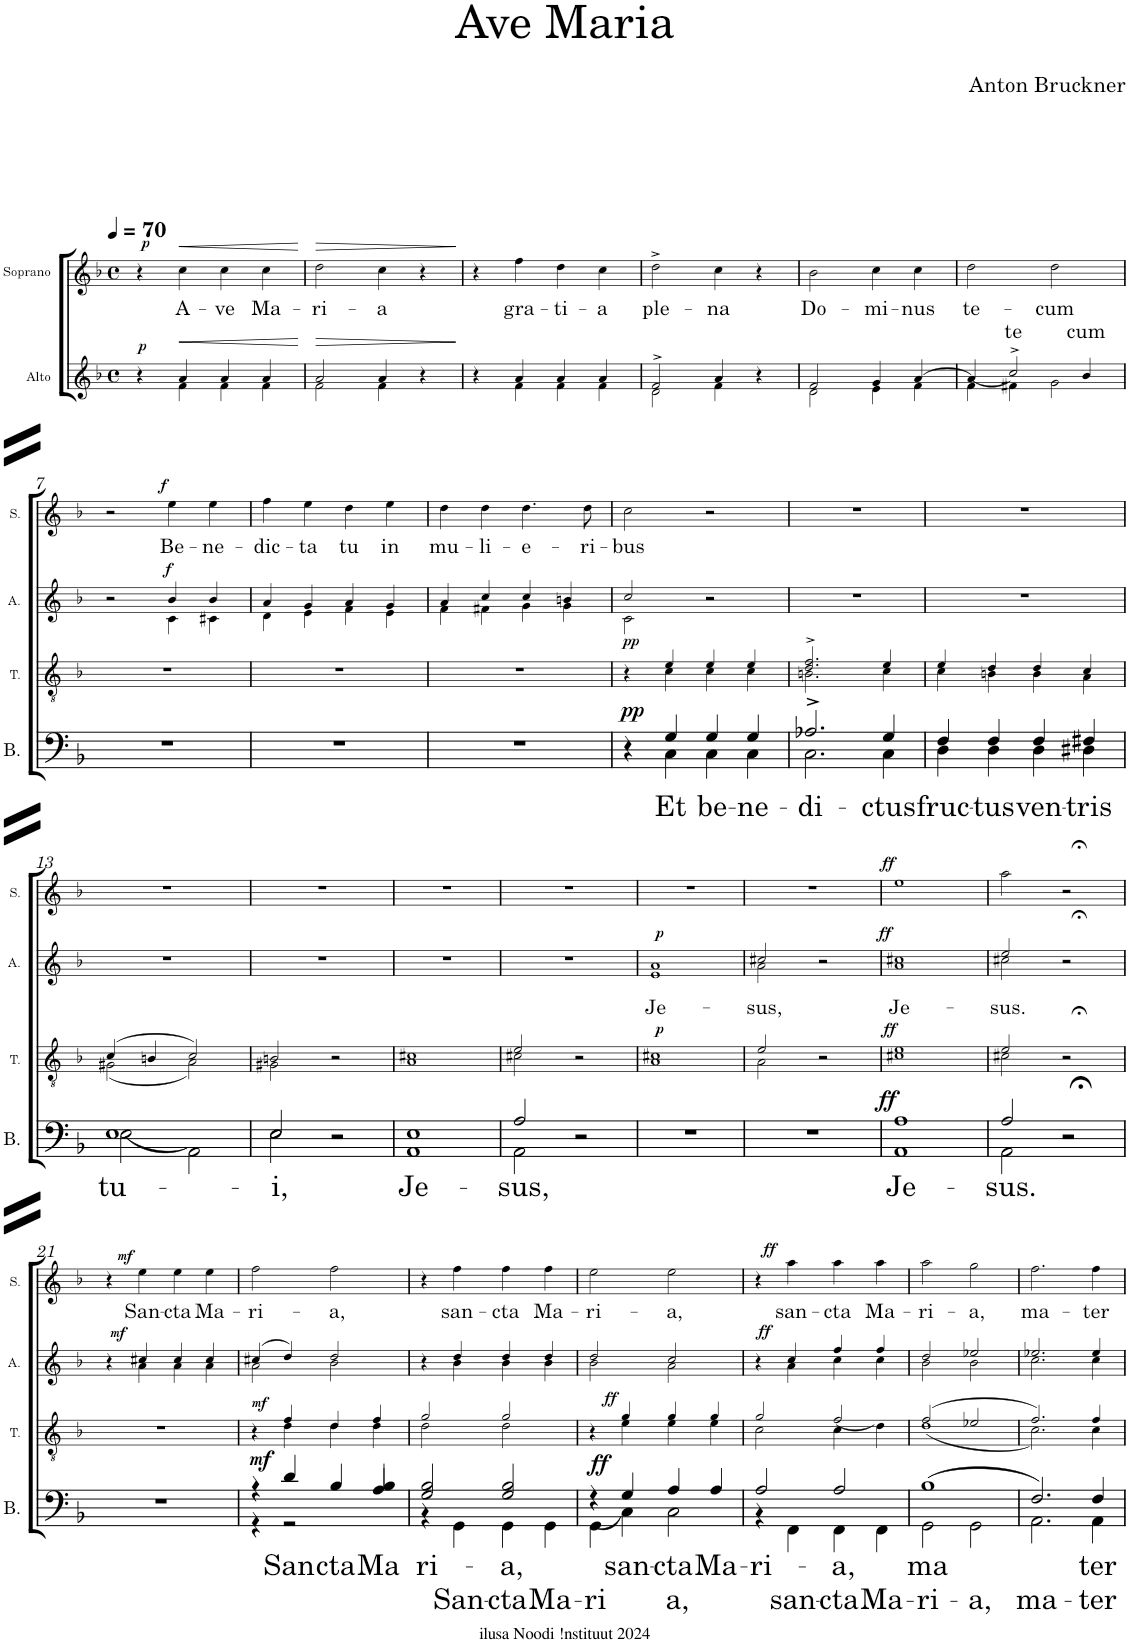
**kern	**text	**text	**dynam	**kern	**text	**text	**dynam	**kern	**text	**text	**dynam	**kern	**text	**dynam
*part4	*part4	*part4	*part4	*part3	*part3	*part3	*part3	*part2	*part2	*part2	*part2	*part1	*part1	*part1
*staff4	*staff4	*staff4	*staff4	*staff3	*staff3	*staff3	*staff3	*staff2	*staff2	*staff2	*staff2	*staff1	*staff1	*staff1
*I"Basse	*	*	*	*I"Tenor	*	*	*	*I"Alto	*	*	*	*I"Soprano	*	*
*I'B.	*	*	*	*I'T.	*	*	*	*I'A.	*	*	*	*I'S.	*	*
*stria5	*	*	*	*stria5	*	*	*	*stria5	*	*	*	*stria5	*	*
*clefF4	*	*	*	*clefGv2	*	*	*	*clefG2	*	*	*	*clefG2	*	*
*k[b-]	*	*	*	*k[b-]	*	*	*	*k[b-]	*	*	*	*k[b-]	*	*
*M4/4	*	*	*	*M4/4	*	*	*	*M4/4	*	*	*	*M4/4	*	*
*met(c)	*	*	*	*met(c)	*	*	*	*met(c)	*	*	*	*met(c)	*	*
*MM70	*	*	*	*MM70	*	*	*	*MM70	*	*	*	*MM70	*	*
=1	=1	=1	=1	=1	=1	=1	=1	=1	=1	=1	=1	=1	=1	=1
*	*	*	*	*	*	*	*	*^	*	*	*	*	*	*
!	!	!	!	!	!	!	!	!	!	!	!	!LO:DY:a	!	!	!LO:DY:a
1r	.	.	.	1r	.	.	.	4r	4ryy	.	.	p	4r	.	p
!	!	!	!	!	!	!	!	!	!	!LO:LY:b	!	!LO:HP:b	!	!LO:LY:b	!LO:HP:b
.	.	.	.	.	.	.	.	4a/	4f\	A-	.	<	4cc\	A-	<
!	!	!	!	!	!	!	!	!	!	!LO:LY:b	!	!	!	!LO:LY:b	!
.	.	.	.	.	.	.	.	4a/	4f\	-ve	.	.	4cc\	-ve	.
!	!	!	!	!	!	!	!	!	!	!LO:LY:b	!	!	!	!LO:LY:b	!
.	.	.	.	.	.	.	.	4a/	4f\	Ma-	.	.	4cc\	Ma-	.
*	*	*	*	*	*	*	*	*v	*v	*	*	*	*	*	*
.	.	.	.	.	.	.	.	.	.	.	[	.	.	[
=2	=2	=2	=2	=2	=2	=2	=2	=2	=2	=2	=2	=2	=2	=2
!	!	!	!	!	!	!	!	!	!LO:LY:b	!	!LO:HP:b	!	!LO:LY:b	!LO:HP:b
*	*	*	*	*	*	*	*	*^	*	*	*	*	*	*
1r	.	.	.	1r	.	.	.	2a/	2f\	-ri-	.	>	2dd\	-ri-	>
!	!	!	!	!	!	!	!	!	!	!LO:LY:b	!	!	!	!LO:LY:b	!
.	.	.	.	.	.	.	.	4a/	4f\	-a	.	.	4cc\	-a	.
.	.	.	.	.	.	.	.	4r	4ryy	.	.	.	4r	.	.
*	*	*	*	*	*	*	*	*v	*v	*	*	*	*	*	*
.	.	.	.	.	.	.	.	.	.	.	]	.	.	]
=3	=3	=3	=3	=3	=3	=3	=3	=3	=3	=3	=3	=3	=3	=3
*	*	*	*	*	*	*	*	*^	*	*	*	*	*	*
1r	.	.	.	1r	.	.	.	4r	4ryy	.	.	.	4r	.	.
!	!	!	!	!	!	!	!	!	!	!LO:LY:b	!	!	!	!LO:LY:b	!
.	.	.	.	.	.	.	.	4a/	4f\	gra-	.	.	4ff\	gra-	.
!	!	!	!	!	!	!	!	!	!	!LO:LY:b	!	!	!	!LO:LY:b	!
.	.	.	.	.	.	.	.	4a/	4f\	-ti-	.	.	4dd\	-ti-	.
!	!	!	!	!	!	!	!	!	!	!LO:LY:b	!	!	!	!LO:LY:b	!
.	.	.	.	.	.	.	.	4a/	4f\	-a	.	.	4cc\	-a	.
=4	=4	=4	=4	=4	=4	=4	=4	=4	=4	=4	=4	=4	=4	=4	=4
!	!	!	!	!	!	!	!	!	!	!LO:LY:b	!	!	!	!LO:LY:b	!
1r	.	.	.	1r	.	.	.	2f^/	2d\	ple-	.	.	2dd^\	ple-	.
!	!	!	!	!	!	!	!	!	!	!LO:LY:b	!	!	!	!LO:LY:b	!
.	.	.	.	.	.	.	.	4a/	4f\	-na	.	.	4cc\	-na	.
.	.	.	.	.	.	.	.	4r	4ryy	.	.	.	4r	.	.
=5	=5	=5	=5	=5	=5	=5	=5	=5	=5	=5	=5	=5	=5	=5	=5
!	!	!	!	!	!	!	!	!	!	!LO:LY:b	!	!	!	!LO:LY:b	!
1r	.	.	.	1r	.	.	.	2f/	2d\	Do-	.	.	2b-\	Do-	.
!	!	!	!	!	!	!	!	!	!	!LO:LY:b	!	!	!	!LO:LY:b	!
.	.	.	.	.	.	.	.	4g/	4e\	-mi-	.	.	4cc\	-mi-	.
!	!	!	!	!	!	!	!	!	!	!LO:LY:b	!	!	!	!LO:LY:b	!
.	.	.	.	.	.	.	.	[4a/	4f\	-nus	.	.	4cc\	-nus	.
=6	=6	=6	=6	=6	=6	=6	=6	=6	=6	=6	=6	=6	=6	=6	=6
!	!	!	!	!	!	!	!	!	!	!LO:LY:b	!	!	!	!LO:LY:b	!
1r	.	.	.	1r	.	.	.	4a/]	(4f\	te	.	.	2dd\	te-	.
!	!	!	!	!	!	!	!	!	!	!LO:LY:a	!	!	!	!	!
.	.	.	.	.	.	.	.	2cc^/	4f#X\)	te	.	.	.	.	.
!	!	!	!	!	!	!	!	!	!	!LO:LY:b	!	!	!	!LO:LY:b	!
.	.	.	.	.	.	.	.	.	2g\	-cum	.	.	2dd\	-cum	.
!	!	!	!	!	!	!	!	!	!	!LO:LY:a	!	!	!	!	!
.	.	.	.	.	.	.	.	4b-/	.	-cum	.	.	.	.	.
!!LO:LB:g=z
=7	=7	=7	=7	=7	=7	=7	=7	=7	=7	=7	=7	=7	=7	=7	=7
1r	.	.	.	1r	.	.	.	2r	2ryy	.	.	.	2r	.	.
!	!	!	!	!	!	!	!	!	!	!	!LO:LY:b	!LO:DY:a	!	!LO:LY:b	!LO:DY:a
.	.	.	.	.	.	.	.	4b-/	4c\	.	Be-	f	4ee\	Be-	f
!	!	!	!	!	!	!	!	!	!	!	!LO:LY:b	!	!	!LO:LY:b	!
.	.	.	.	.	.	.	.	4b-/	4c#X\	.	-ne-	.	4ee\	-ne-	.
=8	=8	=8	=8	=8	=8	=8	=8	=8	=8	=8	=8	=8	=8	=8	=8
!	!	!	!	!	!	!	!	!	!	!	!LO:LY:b	!	!	!LO:LY:b	!
1r	.	.	.	1r	.	.	.	4a/	4d\	.	-dic-	.	4ff\	-dic-	.
!	!	!	!	!	!	!	!	!	!	!	!LO:LY:b	!	!	!LO:LY:b	!
.	.	.	.	.	.	.	.	4g/	4e\	.	-ta	.	4ee\	-ta	.
!	!	!	!	!	!	!	!	!	!	!	!LO:LY:b	!	!	!LO:LY:b	!
.	.	.	.	.	.	.	.	4a/	4f\	.	tu	.	4dd\	tu	.
!	!	!	!	!	!	!	!	!	!	!	!LO:LY:b	!	!	!LO:LY:b	!
.	.	.	.	.	.	.	.	4g/	4e\	.	in	.	4ee\	in	.
=9	=9	=9	=9	=9	=9	=9	=9	=9	=9	=9	=9	=9	=9	=9	=9
!	!	!	!	!	!	!	!	!	!	!	!LO:LY:b	!	!	!LO:LY:b	!
1r	.	.	.	1r	.	.	.	4a/	4f\	.	mu-	.	4dd\	mu-	.
!	!	!	!	!	!	!	!	!	!	!	!LO:LY:b	!	!	!LO:LY:b	!
.	.	.	.	.	.	.	.	4cc/	4f#X\	.	-li-	.	4dd\	-li-	.
!	!	!	!	!	!	!	!	!	!	!	!LO:LY:b	!	!	!LO:LY:b	!
.	.	.	.	.	.	.	.	4cc/	4g\	.	-e-	.	4.dd\	-e-	.
!	!	!	!	!	!	!	!	!	!	!	!LO:LY:b	!	!	!	!
.	.	.	.	.	.	.	.	4bn/	4g\	.	-ri-	.	.	.	.
!	!	!	!	!	!	!	!	!	!	!	!	!	!	!LO:LY:b	!
.	.	.	.	.	.	.	.	.	.	.	.	.	8dd\	-ri-	.
=10	=10	=10	=10	=10	=10	=10	=10	=10	=10	=10	=10	=10	=10	=10	=10
*^	*	*	*	*^	*	*	*	*	*	*	*	*	*	*	*
!	!	!	!	!LO:DY:a	!	!	!	!	!LO:DY:a	!	!	!	!LO:LY:b	!	!	!LO:LY:b	!
4r	4ryy	.	.	pp	4r	4ryy	.	.	pp	2cc/	2c\	.	-bus	.	2cc\	-bus	.
!	!	!	!LO:LY:b	!	!	!	!	!LO:LY:b	!	!	!	!	!	!	!	!	!
4G/	4C\	.	Et	.	4e/	4c\	.	Et	.	.	.	.	.	.	.	.	.
!	!	!	!LO:LY:b	!	!	!	!	!LO:LY:b	!	!	!	!	!	!	!	!	!
4G/	4C\	.	be-	.	4e/	4c\	.	be-	.	2r	2ryy	.	.	.	2r	.	.
!	!	!	!LO:LY:b	!	!	!	!	!LO:LY:b	!	!	!	!	!	!	!	!	!
4G/	4C\	.	-ne-	.	4e/	4c\	.	-ne-	.	.	.	.	.	.	.	.	.
*	*	*	*	*	*	*	*	*	*	*v	*v	*	*	*	*	*	*
=11	=11	=11	=11	=11	=11	=11	=11	=11	=11	=11	=11	=11	=11	=11	=11	=11
!	!	!	!LO:LY:b	!	!	!	!	!LO:LY:b	!	!	!	!	!	!	!	!
2.A-X^/	2.C\	.	-di-	.	2.d/^ 2.f/^	2.Bn\	.	-di-	.	1r	.	.	.	1r	.	.
!	!	!	!LO:LY:b	!	!	!	!	!LO:LY:b	!	!	!	!	!	!	!	!
4G/	4C\	.	-ctus	.	4e/	4c\	.	-ctus	.	.	.	.	.	.	.	.
=12	=12	=12	=12	=12	=12	=12	=12	=12	=12	=12	=12	=12	=12	=12	=12	=12
!	!	!	!LO:LY:b	!	!	!	!	!LO:LY:b	!	!	!	!	!	!	!	!
4F/	4D\	.	fruc-	.	4e/	4c\	.	fruc-	.	1r	.	.	.	1r	.	.
!	!	!	!LO:LY:b	!	!	!	!	!LO:LY:b	!	!	!	!	!	!	!	!
4F/	4D\	.	-tus	.	4d/	4Bn\	.	-tus	.	.	.	.	.	.	.	.
!	!	!	!LO:LY:b	!	!	!	!	!LO:LY:b	!	!	!	!	!	!	!	!
4F/	4D\	.	ven-	.	4d/	4B\	.	ven-	.	.	.	.	.	.	.	.
!	!	!	!LO:LY:b	!	!	!	!	!LO:LY:b	!	!	!	!	!	!	!	!
4F#X/	4D#X\	.	-tris	.	4c/	4A\	.	-tris	.	.	.	.	.	.	.	.
!!LO:LB:g=z
=13	=13	=13	=13	=13	=13	=13	=13	=13	=13	=13	=13	=13	=13	=13	=13	=13
!	!	!LO:LY:b	!	!	!	!	!	!LO:LY:b	!	!	!	!	!	!	!	!
1E	(2E\	tu-	.	.	(4c/	(2G#X\	.	tu-	.	1r	.	.	.	1r	.	.
.	.	.	.	.	4Bn/	.	.	.	.	.	.	.	.	.	.	.
.	2AA\)	.	.	.	2c/)	2A\)	.	.	.	.	.	.	.	.	.	.
=14	=14	=14	=14	=14	=14	=14	=14	=14	=14	=14	=14	=14	=14	=14	=14	=14
!	!	!LO:LY:b	!	!	!	!	!	!LO:LY:b	!	!	!	!	!	!	!	!
2E/	2E\	-i,	.	.	2Bn/	2G#X\	.	-i,	.	1r	.	.	.	1r	.	.
2r	2ryy	.	.	.	2r	2ryy	.	.	.	.	.	.	.	.	.	.
=15	=15	=15	=15	=15	=15	=15	=15	=15	=15	=15	=15	=15	=15	=15	=15	=15
!	!	!LO:LY:b	!	!	!	!	!	!LO:LY:b	!	!	!	!	!	!	!	!
1E	1AA	Je-	.	.	1c#X	1A	.	Je-	.	1r	.	.	.	1r	.	.
=16	=16	=16	=16	=16	=16	=16	=16	=16	=16	=16	=16	=16	=16	=16	=16	=16
!	!	!LO:LY:b	!	!	!	!	!	!LO:LY:b	!	!	!	!	!	!	!	!
2A/	2AA\	-sus,	.	.	2e/	2c#X\	.	-sus,	.	1r	.	.	.	1r	.	.
2r	2ryy	.	.	.	2r	2ryy	.	.	.	.	.	.	.	.	.	.
=17	=17	=17	=17	=17	=17	=17	=17	=17	=17	=17	=17	=17	=17	=17	=17	=17
!	!	!	!	!	!	!	!	!LO:LY:b	!LO:DY:a	!	!	!LO:LY:b	!LO:DY:a	!	!	!
*v	*v	*	*	*	*	*	*	*	*	*^	*	*	*	*	*	*
1r	.	.	.	1c#X	1A	.	Je-	p	1a	1e	.	Je-	p	1r	.	.
=18	=18	=18	=18	=18	=18	=18	=18	=18	=18	=18	=18	=18	=18	=18	=18	=18
!	!	!	!	!	!	!	!LO:LY:b	!	!	!	!	!LO:LY:b	!	!	!	!
1r	.	.	.	2e/	2A\	.	-sus,	.	2cc#X/	2a\	.	-sus,	.	1r	.	.
.	.	.	.	2r	2ryy	.	.	.	2r	2ryy	.	.	.	.	.	.
=19	=19	=19	=19	=19	=19	=19	=19	=19	=19	=19	=19	=19	=19	=19	=19	=19
!	!LO:LY:b	!	!LO:DY:a	!	!	!	!LO:LY:b	!LO:DY:a	!	!	!	!LO:LY:b	!LO:DY:a	!	!LO:LY:b	!LO:DY:a
*^	*	*	*	*	*	*	*	*	*	*	*	*	*	*	*	*
1A	1AA	Je-	.	ff	1e	1c#X	.	Je-	ff	1cc#X	1a	.	Je-	ff	1ee	Je-	ff
=20	=20	=20	=20	=20	=20	=20	=20	=20	=20	=20	=20	=20	=20	=20	=20	=20	=20
!	!	!LO:LY:b	!	!	!	!	!	!LO:LY:b	!	!	!	!	!LO:LY:b	!	!	!LO:LY:b	!
2A/	2AA\	-sus.	.	.	2e/	2c#X\	.	-sus.	.	2ee/	2cc#X\	.	-sus.	.	2aa\	-sus.	.
2r;<	2ryy	.	.	.	2r;<	2ryy	.	.	.	2r;<	2ryy	.	.	.	2r;<	.	.
!!LO:LB:g=z
=21	=21	=21	=21	=21	=21	=21	=21	=21	=21	=21	=21	=21	=21	=21	=21	=21	=21
!	!	!	!	!	!	!	!	!	!	!	!	!	!	!LO:DY:a	!	!	!
*v	*v	*	*	*	*	*	*	*	*	*	*	*	*	*	*	*	*
*	*	*	*	*v	*v	*	*	*	*	*	*	*	*	*	*	*
1r	.	.	.	1r	.	.	.	4r	4ryy	.	.	mf	4r	.	.
!	!	!	!	!	!	!	!	!	!	!	!LO:LY:b	!	!	!LO:LY:b	!LO:DY:a
.	.	.	.	.	.	.	.	4cc#X/	4a\	.	San-	.	4ee\	San-	mf
!	!	!	!	!	!	!	!	!	!	!	!LO:LY:b	!	!	!LO:LY:b	!
.	.	.	.	.	.	.	.	4cc#/	4a\	.	-cta	.	4ee\	-cta	.
!	!	!	!	!	!	!	!	!	!	!	!LO:LY:b	!	!	!LO:LY:b	!
.	.	.	.	.	.	.	.	4cc#/	4a\	.	Ma-	.	4ee\	Ma-	.
=22	=22	=22	=22	=22	=22	=22	=22	=22	=22	=22	=22	=22	=22	=22	=22
*^	*	*	*	*^	*	*	*	*	*	*	*	*	*	*	*
!	!	!	!	!LO:DY:a	!	!	!	!	!LO:DY:a	!	!	!	!LO:LY:b	!	!	!LO:LY:b	!
4r	4r	.	.	mf	4r	4ryy	.	.	mf	(4cc#X/	2a\	.	-ri-	.	2ff\	-ri-	.
!	!	!LO:LY:b	!	!	!	!	!	!LO:LY:b	!	!	!	!	!	!	!	!	!
4d/	2r	San	.	.	4f/	4d\	.	San	.	4dd/)	.	.	.	.	.	.	.
!	!	!LO:LY:b	!	!	!	!	!	!LO:LY:b	!	!	!	!	!LO:LY:b	!	!	!LO:LY:b	!
4B-/	.	-cta	.	.	4d/	4d\	.	-cta	.	2dd/	2b-\	.	-a,	.	2ff\	-a,	.
!	!	!LO:LY:b	!	!	!	!	!	!LO:LY:b	!	!	!	!	!	!	!	!	!
4A/	4B-/	Ma	.	.	4f/	4d\	.	Ma-	.	.	.	.	.	.	.	.	.
=23	=23	=23	=23	=23	=23	=23	=23	=23	=23	=23	=23	=23	=23	=23	=23	=23	=23
!	!	!LO:LY:b	!	!	!	!	!	!LO:LY:b	!	!	!	!	!	!	!	!	!
2G/ 2B-/	4r	-ri-	.	.	2g/	2d\	.	-ri-	.	4r	4ryy	.	.	.	4r	.	.
!	!	!	!LO:LY:b	!	!	!	!	!	!	!	!	!	!LO:LY:b	!	!	!LO:LY:b	!
.	4GG\	.	San-	.	.	.	.	.	.	4dd/	4b-\	.	san-	.	4ff\	san-	.
!	!	!LO:LY:b	!	!	!	!	!	!	!	!	!	!	!	!	!	!	!
!	!	!	!LO:LY:b	!	!	!	!	!LO:LY:b	!	!	!	!	!LO:LY:b	!	!	!LO:LY:b	!
2G/ 2B-/	4GG\	.	-cta	.	2g/	2d\	.	-a,	.	4dd/	4b-\	.	-cta	.	4ff\	-cta	.
!	!	!	!LO:LY:b	!	!	!	!	!	!	!	!	!	!LO:LY:b	!	!	!LO:LY:b	!
.	4GG\	.	Ma-	.	.	.	.	.	.	4dd/	4b-\	.	Ma-	.	4ff\	Ma-	.
=24	=24	=24	=24	=24	=24	=24	=24	=24	=24	=24	=24	=24	=24	=24	=24	=24	=24
!	!	!	!LO:LY:b	!LO:DY:a	!	!	!	!	!	!	!	!	!LO:LY:b	!	!	!LO:LY:b	!
4r	(4GG\	.	-ri	ff	4r	4ryy	.	.	.	2dd/	2b-\	.	-ri-	.	2ee\	-ri-	.
!	!	!LO:LY:b	!	!	!	!	!	!LO:LY:b	!LO:DY:a	!	!	!	!	!	!	!	!
4G/	4C\)	san-	.	.	4g/	4e\	.	san-	ff	.	.	.	.	.	.	.	.
!	!	!LO:LY:b	!	!	!	!	!	!	!	!	!	!	!	!	!	!	!
!	!	!	!LO:LY:b	!	!	!	!	!LO:LY:b	!	!	!	!	!LO:LY:b	!	!	!LO:LY:b	!
4A/	2C\	.	-a,	.	4g/	4e\	.	-cta	.	2cc/	2a\	.	-a,	.	2ee\	-a,	.
!	!	!LO:LY:b	!	!	!	!	!	!LO:LY:b	!	!	!	!	!	!	!	!	!
4A/	.	Ma-	.	.	4g/	4e\	.	Ma-	.	.	.	.	.	.	.	.	.
=25	=25	=25	=25	=25	=25	=25	=25	=25	=25	=25	=25	=25	=25	=25	=25	=25	=25
!	!	!LO:LY:b	!	!	!	!	!	!LO:LY:b	!	!	!	!	!	!LO:DY:a	!	!	!LO:DY:a
2A/	4r	-ri-	.	.	2g/	2c\	.	-ri-	.	4r	4ryy	.	.	ff	4r	.	ff
!	!	!	!LO:LY:b	!	!	!	!	!	!	!	!	!	!LO:LY:b	!	!	!LO:LY:b	!
.	4FF\	.	san-	.	.	.	.	.	.	4cc/	4a\	.	san-	.	4aa\	san-	.
!	!	!LO:LY:b	!	!	!	!	!	!	!	!	!	!	!	!	!	!	!
!	!	!	!LO:LY:b	!	!	!	!	!LO:LY:b	!	!	!	!	!LO:LY:b	!	!	!LO:LY:b	!
2A/	4FF\	.	-cta	.	2f/	(4c\	.	-a,	.	4ff/	4cc\	.	-cta	.	4aa\	-cta	.
!	!	!	!LO:LY:b	!	!	!	!	!	!	!	!	!	!LO:LY:b	!	!	!LO:LY:b	!
.	4FF\	.	Ma-	.	.	4d\)	.	.	.	4ff/	4cc\	.	Ma-	.	4aa\	Ma-	.
=26	=26	=26	=26	=26	=26	=26	=26	=26	=26	=26	=26	=26	=26	=26	=26	=26	=26
!	!	!LO:LY:b	!	!	!	!	!	!	!	!	!	!	!	!	!	!	!
!	!	!	!LO:LY:b	!	!	!	!	!LO:LY:b	!	!	!	!	!LO:LY:b	!	!	!LO:LY:b	!
(1B-	2GG\	.	-ri-	.	(2f/	(1d	.	ma-	.	2dd/	2b-\	.	-ri-	.	2aa\	-ri-	.
!	!	!	!LO:LY:b	!	!	!	!	!	!	!	!	!	!LO:LY:b	!	!	!LO:LY:b	!
.	2GG\	.	-a,	.	2e-X/	.	.	.	.	2ee-X/	2b-\	.	-a,	.	2gg\	-a,	.
=27	=27	=27	=27	=27	=27	=27	=27	=27	=27	=27	=27	=27	=27	=27	=27	=27	=27
!	!	!	!LO:LY:b	!	!	!	!	!	!	!	!	!	!LO:LY:b	!	!	!LO:LY:b	!
2.F/)	2.AA\	.	ma-	.	2.f/)	2.c\)	.	.	.	2.ee-X/	2.cc\	.	ma-	.	2.ff\	ma-	.
!	!	!LO:LY:b	!	!	!	!	!	!	!	!	!	!	!	!	!	!	!
!	!	!	!LO:LY:b	!	!	!	!	!LO:LY:b	!	!	!	!	!LO:LY:b	!	!	!LO:LY:b	!
4F/	4AA\	.	-ter	.	4f/	4c\	.	-ter	.	4ee-/	4cc\	.	-ter	.	4ff\	-ter	.
*v	*v	*	*	*	*	*	*	*	*	*v	*v	*	*	*	*	*	*
*	*	*	*	*v	*v	*	*	*	*	*	*	*	*	*	*
=	=	=	=	=	=	=	=	=	=	=	=	=	=	=
*-	*-	*-	*-	*-	*-	*-	*-	*-	*-	*-	*-	*-	*-	*-
